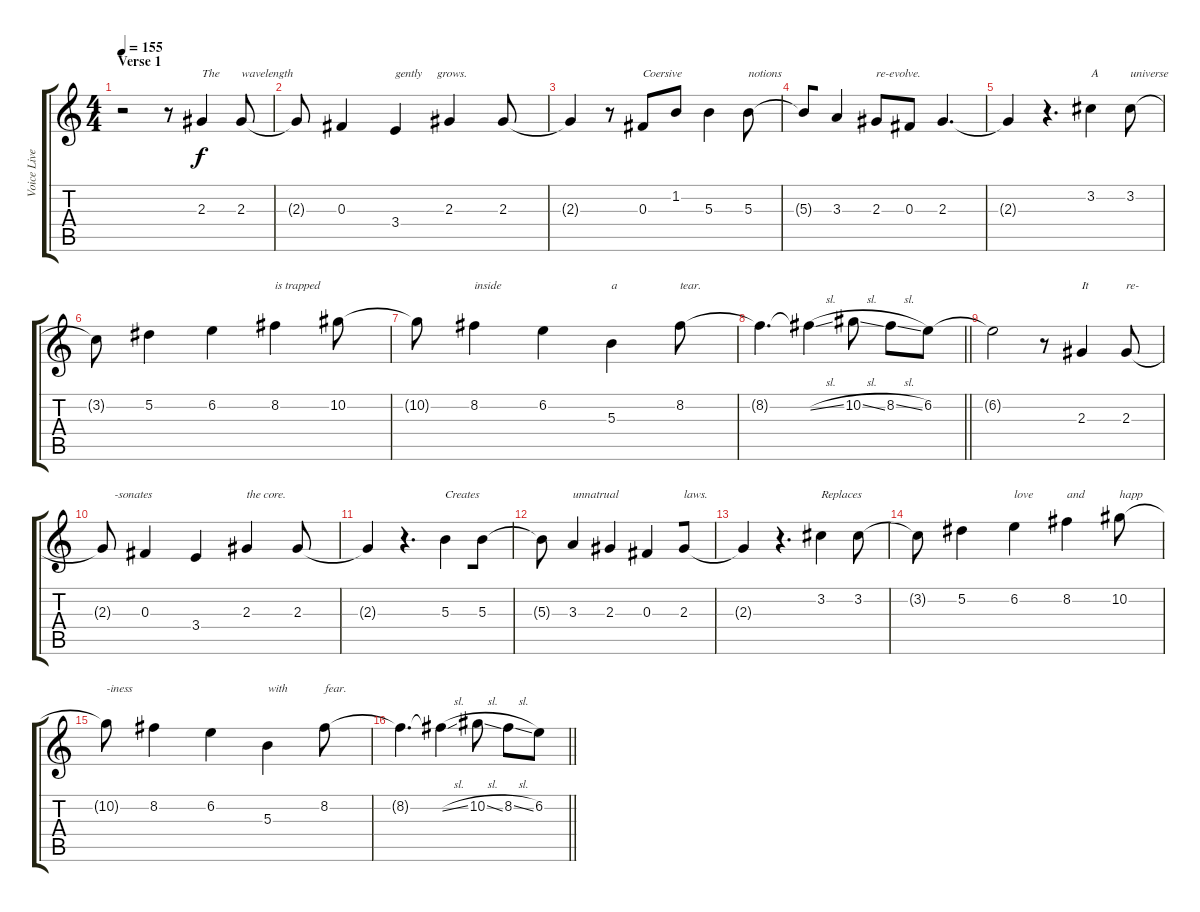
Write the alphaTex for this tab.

\track ("Voice Live (-1/2 step version) ??" "Voice Live") {instrument acousticguitarsteel}
\staff {score tabs}
\tuning (Eb4 Bb3 Gb3 Db3 Ab2 Eb2) {hide}
\ts (4 4)
\section ("" "Verse 1")
\tempo 155
\clef g2
\ks c
r.2{dy f} r.8 2.3.4{txt "The"} 2.3.8{txt "wavelength"} |
2.3{t}.8 0.3.4 3.4.4{txt "gently     grows."} 2.3.4 2.3.8 |
2.3{t}.4 r.8 0.3.8{txt "Coersive" beam merge} 1.2.8 5.3.4 5.3.8{txt "notions"} |
5.3{t}.8{beam merge} 3.3.4 2.3.8{txt "re-evolve." beam merge} 0.3.8 2.3.4{d} |
2.3{t}.4 r.4{d} 3.2.4{txt "A"} 3.2.8{txt "universe"} |
3.2{t}.8 5.2.4 6.2.4 8.2.4{txt "is trapped"} 10.2.8 |
10.2{t}.8 8.2.4{txt "inside"} 6.2.4 5.3.4{txt "a"} 8.2.8{txt "tear."} |
\barLineRight lightlight
8.2{t}.4{d} 8.2{sl t}.4 10.2{sl}.8 8.2{sl}.8 6.2.8 |
6.2{t}.2 r.8 2.3.4{txt "It"} 2.3.8{txt "re-"} |
2.3{t}.8{txt "    -sonates"} 0.3.4 3.4.4 2.3.4{txt "the core."} 2.3.8 |
2.3{t}.4 r.4{d} 5.3.4{txt "Creates" beam merge} 5.3.8 |
5.3{t}.8 3.3.4{txt "unnatrual"} 2.3.4 0.3.4{beam merge} 2.3.8{txt "laws."} |
2.3{t}.4 r.4{d} 3.2.4{txt "Replaces"} 3.2.8 |
3.2{t}.8 5.2.4 6.2.4{txt "love"} 8.2.4{txt "and"} 10.2.8{txt "happ"} |
10.2{t}.8{txt "-iness"} 8.2.4 6.2.4 5.3.4{txt "with"} 8.2.8{txt "fear."} |
\barLineRight lightlight
8.2{t}.4{d} 8.2{sl t}.4 10.2{sl}.8 8.2{sl}.8 6.2.8
